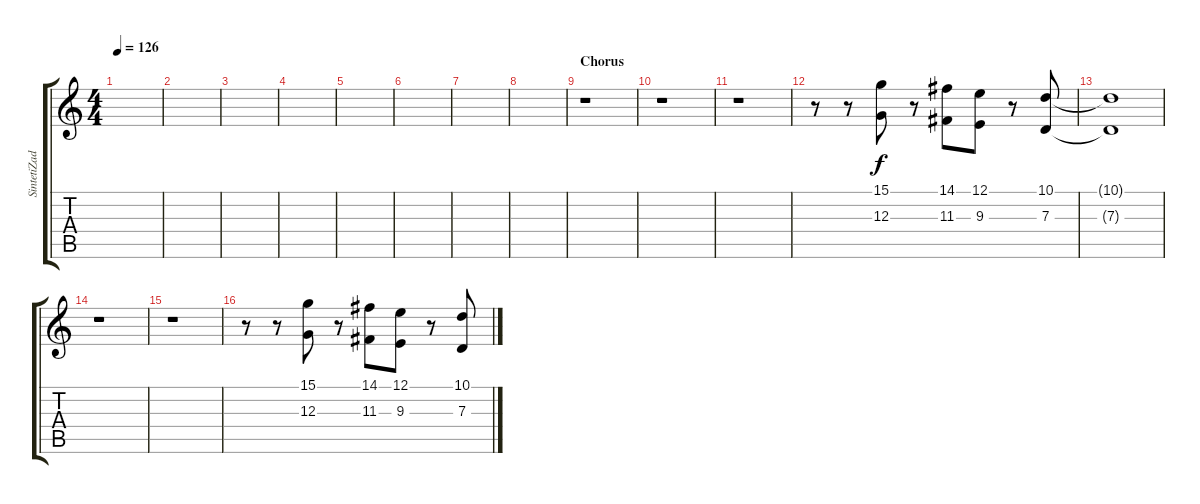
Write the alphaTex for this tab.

\track ("SintetiZador 4" "SintetiZad") {instrument musicbox}
\staff {score tabs}
\tuning (E4 B3 G3 D3 A2 E2) {hide}
\ts (4 4)
\tempo 126
\clef g2
\ks c
|
|
|
|
|
|
|
|
\section ("" "Chorus")
r.1 |
r.1 |
r.1 |
r.8 r.8 (15.1 12.3).8 r.8 (14.1 11.3).8 (12.1 9.3).8 r.8 (10.1 7.3).8 |
(10.1{t} 7.3{t}).1 |
r.1 |
r.1 |
r.8 r.8 (15.1 12.3).8 r.8 (14.1 11.3).8 (12.1 9.3).8 r.8 (10.1 7.3).8
